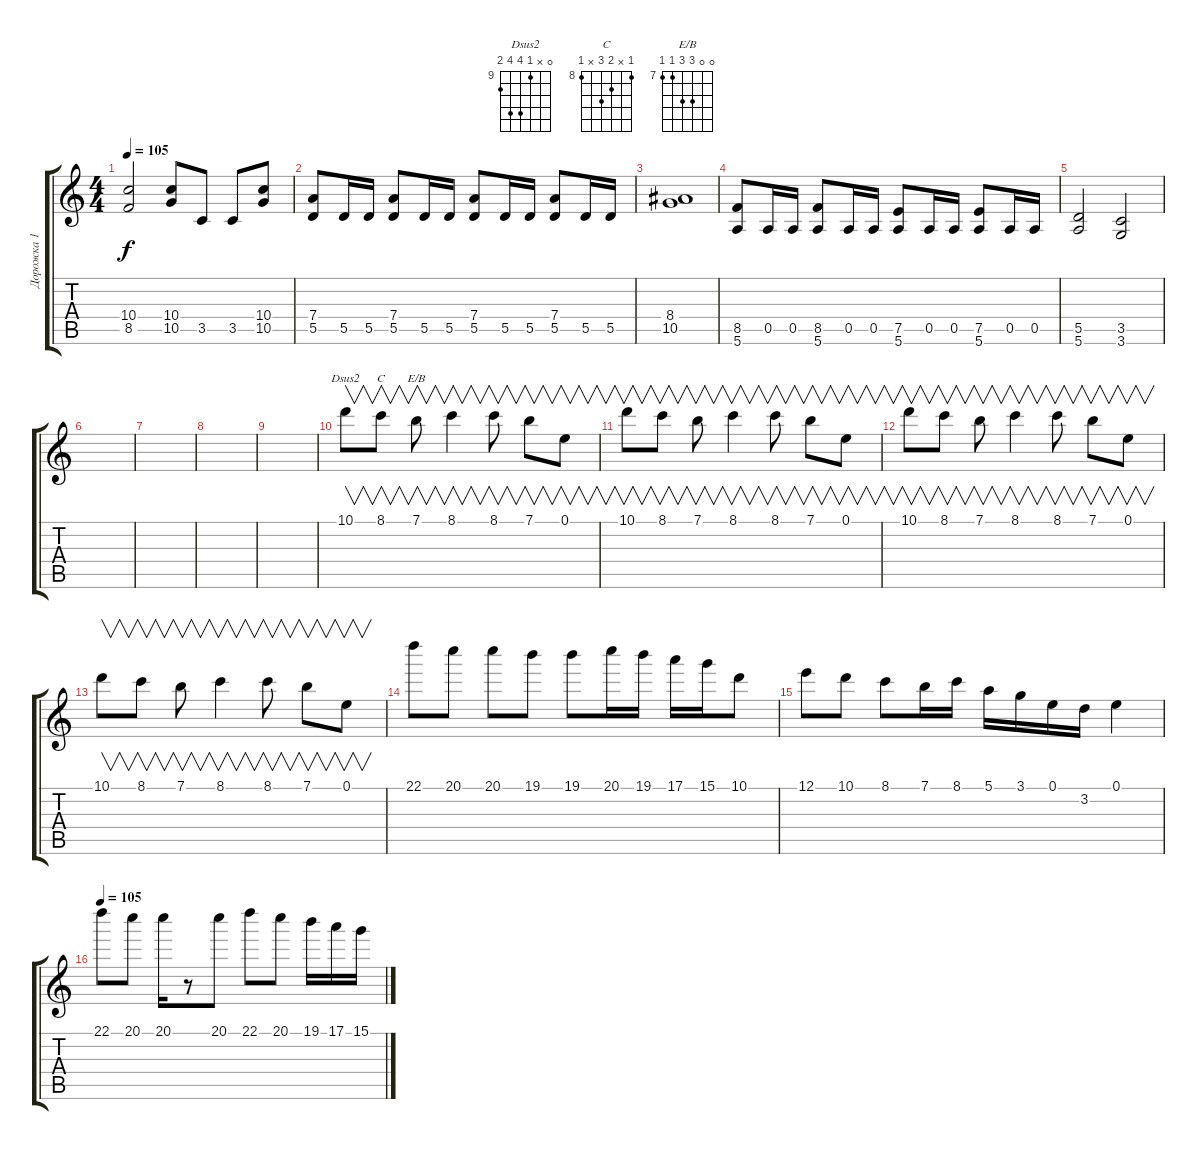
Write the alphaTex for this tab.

\track ("Дорожка 1" "Дорожка 1") {instrument distortionguitar}
\staff {score tabs}
\tuning (E4 B3 G3 D3 A2 E2) {hide}
\chord ("Dsus2" 0 x 9 12 12 10) {firstfret 9}
\chord ("C" 8 x 9 10 x 8) {firstfret 8}
\chord ("E/B" 0 0 9 9 7 7) {firstfret 7}
\ts (4 4)
\tempo 105
\clef g2
\ks c
(10.4{t} 8.5{t}).2{dy f} (10.4 10.5).8 3.5.8 3.5.8 (10.4 10.5).8 |
(7.4 5.5).8 5.5.16 5.5.16 (7.4 5.5).8 5.5.16 5.5.16 (7.4 5.5).8 5.5.16 5.5.16 (7.4 5.5).8 5.5.16 5.5.16 |
(8.4 10.5).1 |
(8.5 5.6).8 0.5.16 0.5.16 (8.5 5.6).8 0.5.16 0.5.16 (7.5 5.6).8 0.5.16 0.5.16 (7.5 5.6).8 0.5.16 0.5.16 |
(5.5 5.6).2 (3.5 3.6).2 |
|
|
|
|
10.1.8{v ch "Dsus2"} 8.1.8{v ch "C"} 7.1.8{v ch "E/B"} 8.1.4{v} 8.1.8{v} 7.1.8{v} 0.1.8{v} |
10.1.8{v} 8.1.8{v} 7.1.8{v} 8.1.4{v} 8.1.8{v} 7.1.8{v} 0.1.8{v} |
10.1.8{v} 8.1.8{v} 7.1.8{v} 8.1.4{v} 8.1.8{v} 7.1.8{v} 0.1.8{v} |
10.1.8{v} 8.1.8{v} 7.1.8{v} 8.1.4{v} 8.1.8{v} 7.1.8{v} 0.1.8{v} |
22.1.8{balance 14} 20.1.8 20.1.8 19.1.8 19.1.8 20.1.16 19.1.16 17.1.16 15.1.16 10.1.8 |
12.1.8 10.1.8 8.1.8 7.1.16 8.1.16 5.1.16 3.1.16 0.1.16 3.2.16 0.1.4 |
\tempo 105
22.1.8 20.1.8 20.1.16 r.8 20.1.8 22.1.8 20.1.8 19.1.16 17.1.16 15.1.16
